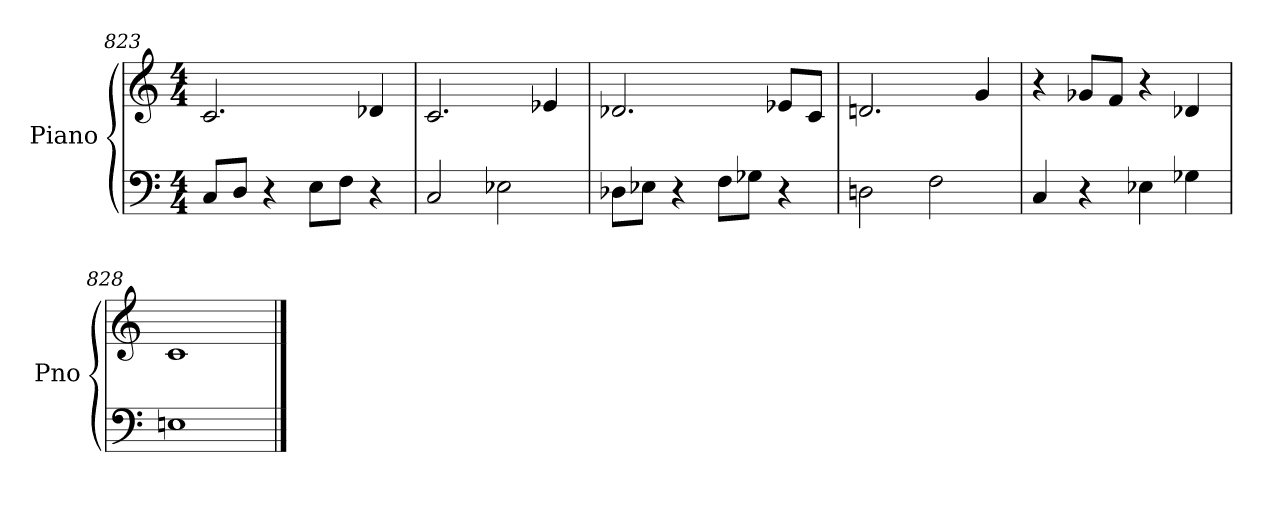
**kern	**kern
*part1	*part1
*staff2	*staff1
*I"Piano	*
*I'Pno	*
!!LO:PB:g=z
*clefF4	*clefG2
*k[]	*k[]
*M4/4	*M4/4
=823	=823
8C/L	2.c/
8D/J	.
4r	.
8E\L	.
8F\J	.
4r	4d-X/
=824	=824
2C/	2.c/
2E-X\	.
.	4e-X/
=825	=825
8D-X\L	2.d-X/
8E-X\J	.
4r	.
8F\L	.
8G-X\J	.
4r	8e-X/L
.	8c/J
=826	=826
2Dn\	2.dn/
2F\	.
.	4g/
=827	=827
4C/	4r
4r	8g-X/L
.	8f/J
4E-X\	4r
4G-X\	4d-X/
=828	=828
1En	1c
==	==
*-	*-
